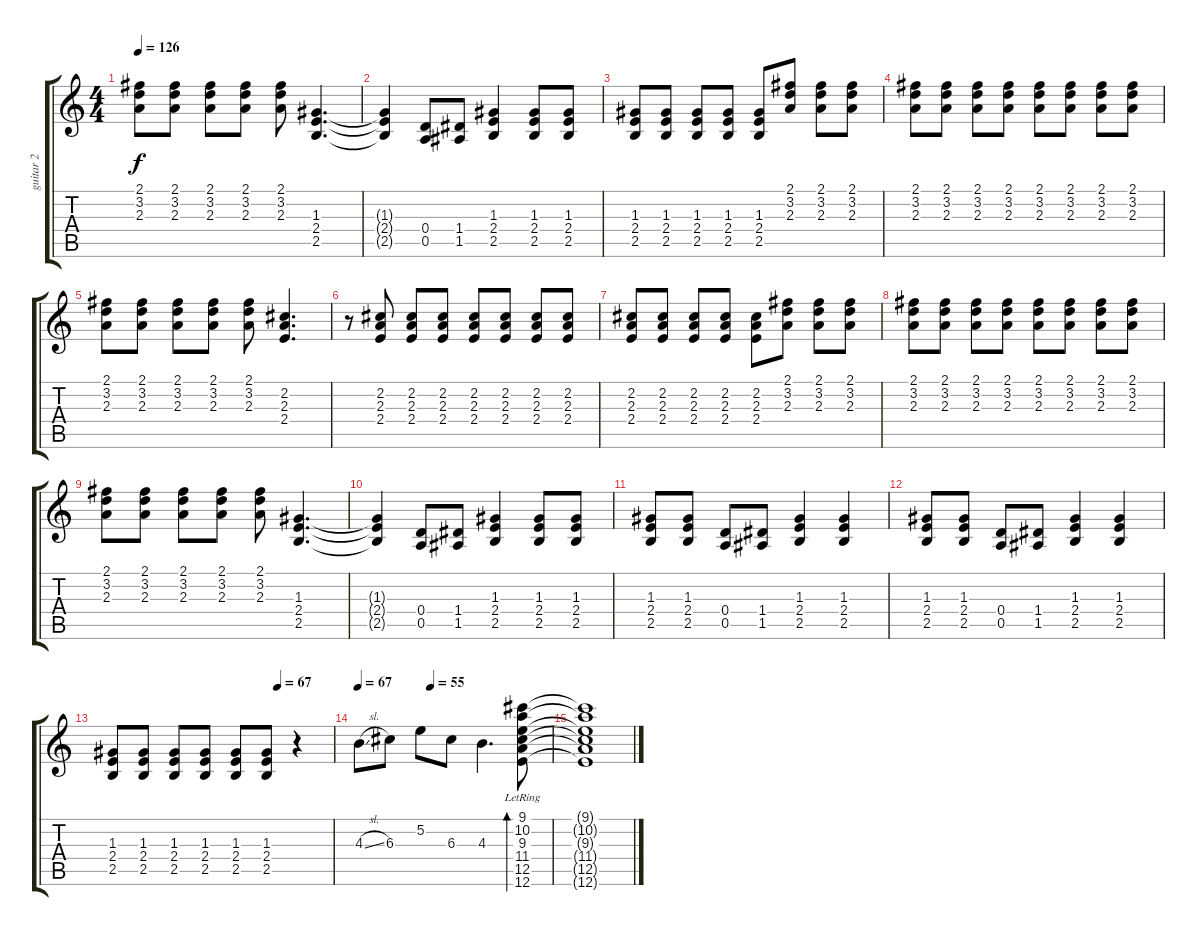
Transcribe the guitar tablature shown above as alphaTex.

\track ("guitar 2" "guitar 2") {instrument overdrivenguitar}
\staff {score tabs}
\tuning (E4 B3 G3 D3 A2 E2) {hide}
\ts (4 4)
\tempo 126
\clef g2
\ks c
(2.1 3.2 2.3).8{dy f} (2.1 3.2 2.3).8 (2.1 3.2 2.3).8 (2.1 3.2 2.3).8 (2.1 3.2 2.3).8 (1.3 2.4 2.5).4{d} |
(1.3{t} 2.4{t} 2.5{t}).4 (0.4 0.5).8 (1.4 1.5).8 (1.3 2.4 2.5).4 (1.3 2.4 2.5).8 (1.3 2.4 2.5).8 |
(1.3 2.4 2.5).8 (1.3 2.4 2.5).8 (1.3 2.4 2.5).8 (1.3 2.4 2.5).8 (1.3 2.4 2.5).8 (2.1 3.2 2.3).8 (2.1 3.2 2.3).8 (2.1 3.2 2.3).8 |
(2.1 3.2 2.3).8 (2.1 3.2 2.3).8 (2.1 3.2 2.3).8 (2.1 3.2 2.3).8 (2.1 3.2 2.3).8 (2.1 3.2 2.3).8 (2.1 3.2 2.3).8 (2.1 3.2 2.3).8 |
(2.1 3.2 2.3).8 (2.1 3.2 2.3).8 (2.1 3.2 2.3).8 (2.1 3.2 2.3).8 (2.1 3.2 2.3).8 (2.2 2.3 2.4).4{d} |
r.8 (2.2 2.3 2.4).8 (2.2 2.3 2.4).8 (2.2 2.3 2.4).8 (2.2 2.3 2.4).8 (2.2 2.3 2.4).8 (2.2 2.3 2.4).8 (2.2 2.3 2.4).8 |
(2.2 2.3 2.4).8 (2.2 2.3 2.4).8 (2.2 2.3 2.4).8 (2.2 2.3 2.4).8 (2.2 2.3 2.4).8 (2.1 3.2 2.3).8 (2.1 3.2 2.3).8 (2.1 3.2 2.3).8 |
(2.1 3.2 2.3).8 (2.1 3.2 2.3).8 (2.1 3.2 2.3).8 (2.1 3.2 2.3).8 (2.1 3.2 2.3).8 (2.1 3.2 2.3).8 (2.1 3.2 2.3).8 (2.1 3.2 2.3).8 |
(2.1 3.2 2.3).8 (2.1 3.2 2.3).8 (2.1 3.2 2.3).8 (2.1 3.2 2.3).8 (2.1 3.2 2.3).8 (1.3 2.4 2.5).4{d} |
(1.3{t} 2.4{t} 2.5{t}).4 (0.4 0.5).8 (1.4 1.5).8 (1.3 2.4 2.5).4 (1.3 2.4 2.5).8 (1.3 2.4 2.5).8 |
(1.3 2.4 2.5).8 (1.3 2.4 2.5).8 (0.4 0.5).8 (1.4 1.5).8 (1.3 2.4 2.5).4 (1.3 2.4 2.5).4 |
(1.3 2.4 2.5).8 (1.3 2.4 2.5).8 (0.4 0.5).8 (1.4 1.5).8 (1.3 2.4 2.5).4 (1.3 2.4 2.5).4 |
\tempo (67 0.75)
(1.3 2.4 2.5).8 (1.3 2.4 2.5).8 (1.3 2.4 2.5).8 (1.3 2.4 2.5).8 (1.3 2.4 2.5).8 (1.3 2.4 2.5).8 r.4 |
\tempo 67
\tempo (55 0.375)
4.3{sl}.8 6.3.8 5.2.8 6.3.8 4.3.4{d} (9.1 10.2 9.3 11.4 12.5 12.6{lr}).8{bd 480 instrument acousticguitarsteel} |
(9.1{t} 10.2{t} 9.3{t} 11.4{t} 12.5{t} 12.6{t}).1
